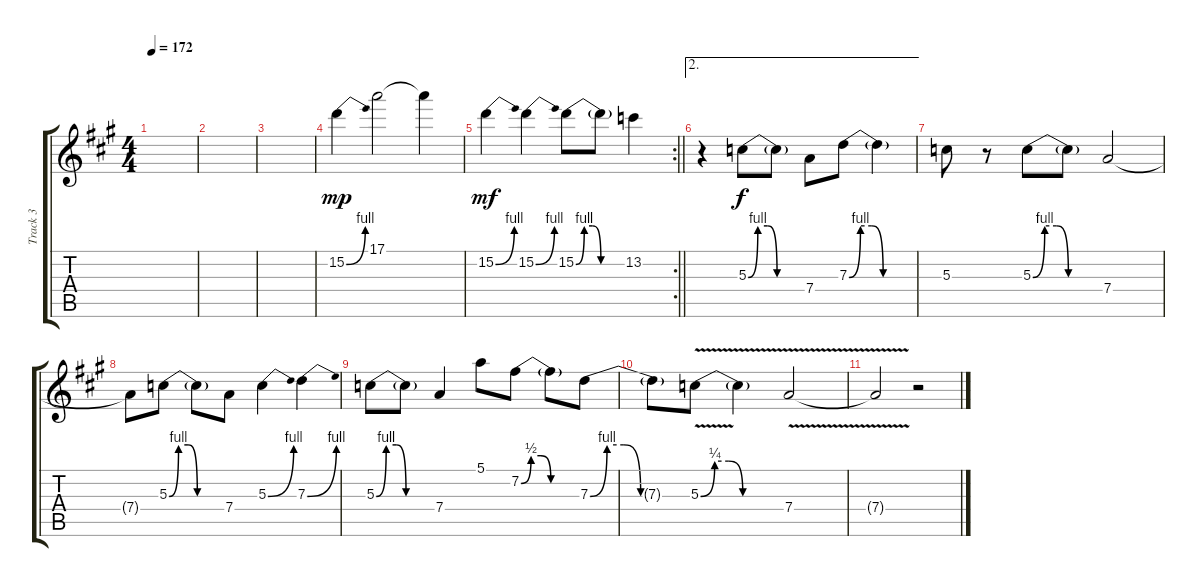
\track ("Track 3" "Track 3") {instrument electricguitarjazz}
\staff {score tabs}
\tuning (E4 B3 G3 D3 A2 E2) {hide}
\ts (4 4)
\tempo 172
\clef g2
\ks a
|
|
|
15.2{be (bend 0 0 60 4)}.4{dy mp} 17.1.2 17.1{t}.4 |
\rc 2
\barLineRight lightlight
15.2{be (bend 0 0 60 4)}.4{dy mf} 15.2{be (bend 0 0 60 4)}.4 15.2{be (custom 0 0 10 4 20 4 30 0 60 0)}.8 15.2{t}.8 13.2.4 |
\ae 2
r.4 5.3{be (custom 0 0 10 4 20 4 30 0 60 0)}.8{dy f} 5.3{t}.8 7.4.8 7.3{be (custom 0 0 10 4 20 4 30 0 60 0)}.8 7.3{t}.4 |
5.3.8 r.8 5.3{be (custom 0 0 10 4 20 4 30 0 60 0)}.8 5.3{t}.8 7.4.2 |
7.4{t}.8 5.3{be (custom 0 0 10 4 20 4 30 0 60 0)}.8 5.3{t}.8 7.4.8 5.3{be (bend 0 0 60 4)}.4 7.3{be (bend 0 0 60 4)}.4 |
5.3{be (custom 0 0 10 4 20 4 30 0 60 0)}.8 5.3{t}.8 7.4.4 5.1.8 7.2{be (custom 0 0 10 2 20 2 30 0 60 0)}.8 7.2{t}.8 7.3{be (custom 0 0 10 4 20 4 30 0 60 0)}.8 |
7.3{t}.8 5.3{be (custom 0 0 10 1 20 1 30 0 60 0) v}.8 5.3{t}.4 7.4{v}.2 |
7.4{t}.2 r.2
